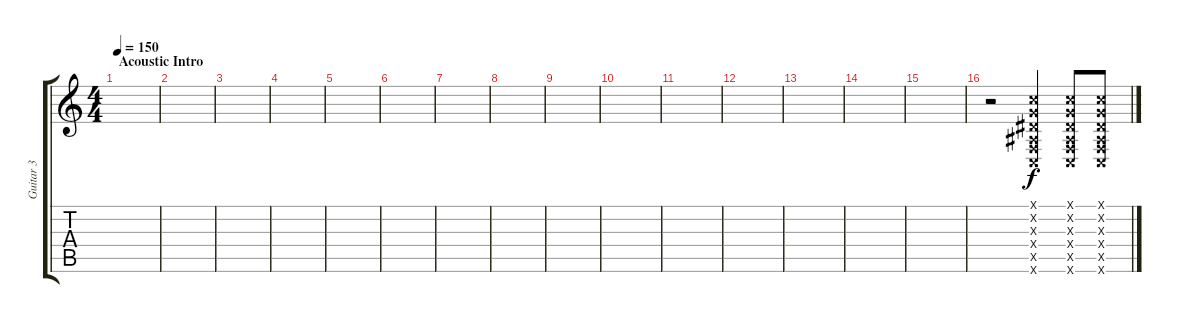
\track ("Guitar 3" "Guitar 3") {instrument distortionguitar}
\staff {score tabs}
\tuning (C4 G3 Eb3 Bb2 F2 C2) {hide}
\ts (4 4)
\section ("" "Acoustic Intro")
\tempo 150
\clef g2
\ks c
|
|
|
|
|
|
|
|
|
|
|
|
|
|
|
r.2 (0.1{x} 0.2{x} 0.3{x} 0.4{x} 0.5{x} 0.6{x}).4 (0.1{x} 0.2{x} 0.3{x} 0.4{x} 0.5{x} 0.6{x}).8 (0.1{x} 0.2{x} 0.3{x} 0.4{x} 0.5{x} 0.6{x}).8
